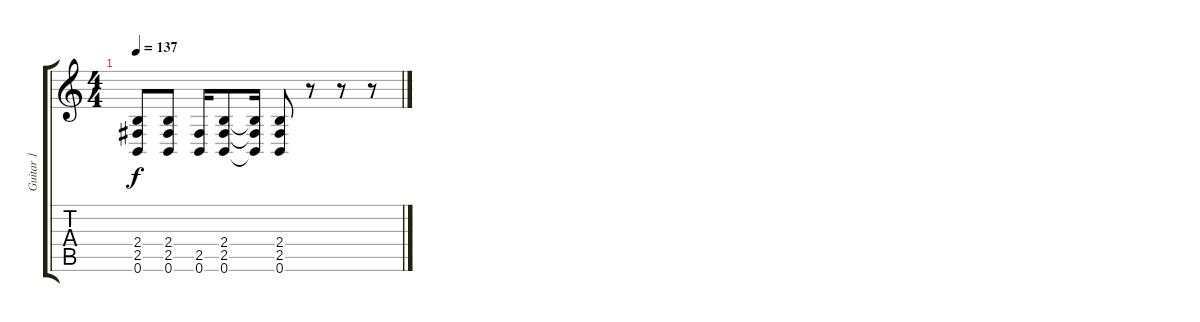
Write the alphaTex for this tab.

\track ("Guitar 1" "Guitar 1") {instrument distortionguitar}
\staff {score tabs}
\tuning (B3 G3 D3 A2 E2 B1) {hide}
\ts (4 4)
\tempo 137
\clef g2
\ks c
(2.4 2.5 0.6).8{dy f} (2.4 2.5 0.6).8 (2.5 0.6).16 (2.4 2.5 0.6).8 (2.4{t} 2.5{t} 0.6{t}).16 (2.4 2.5 0.6).8 r.8 r.8 r.8
